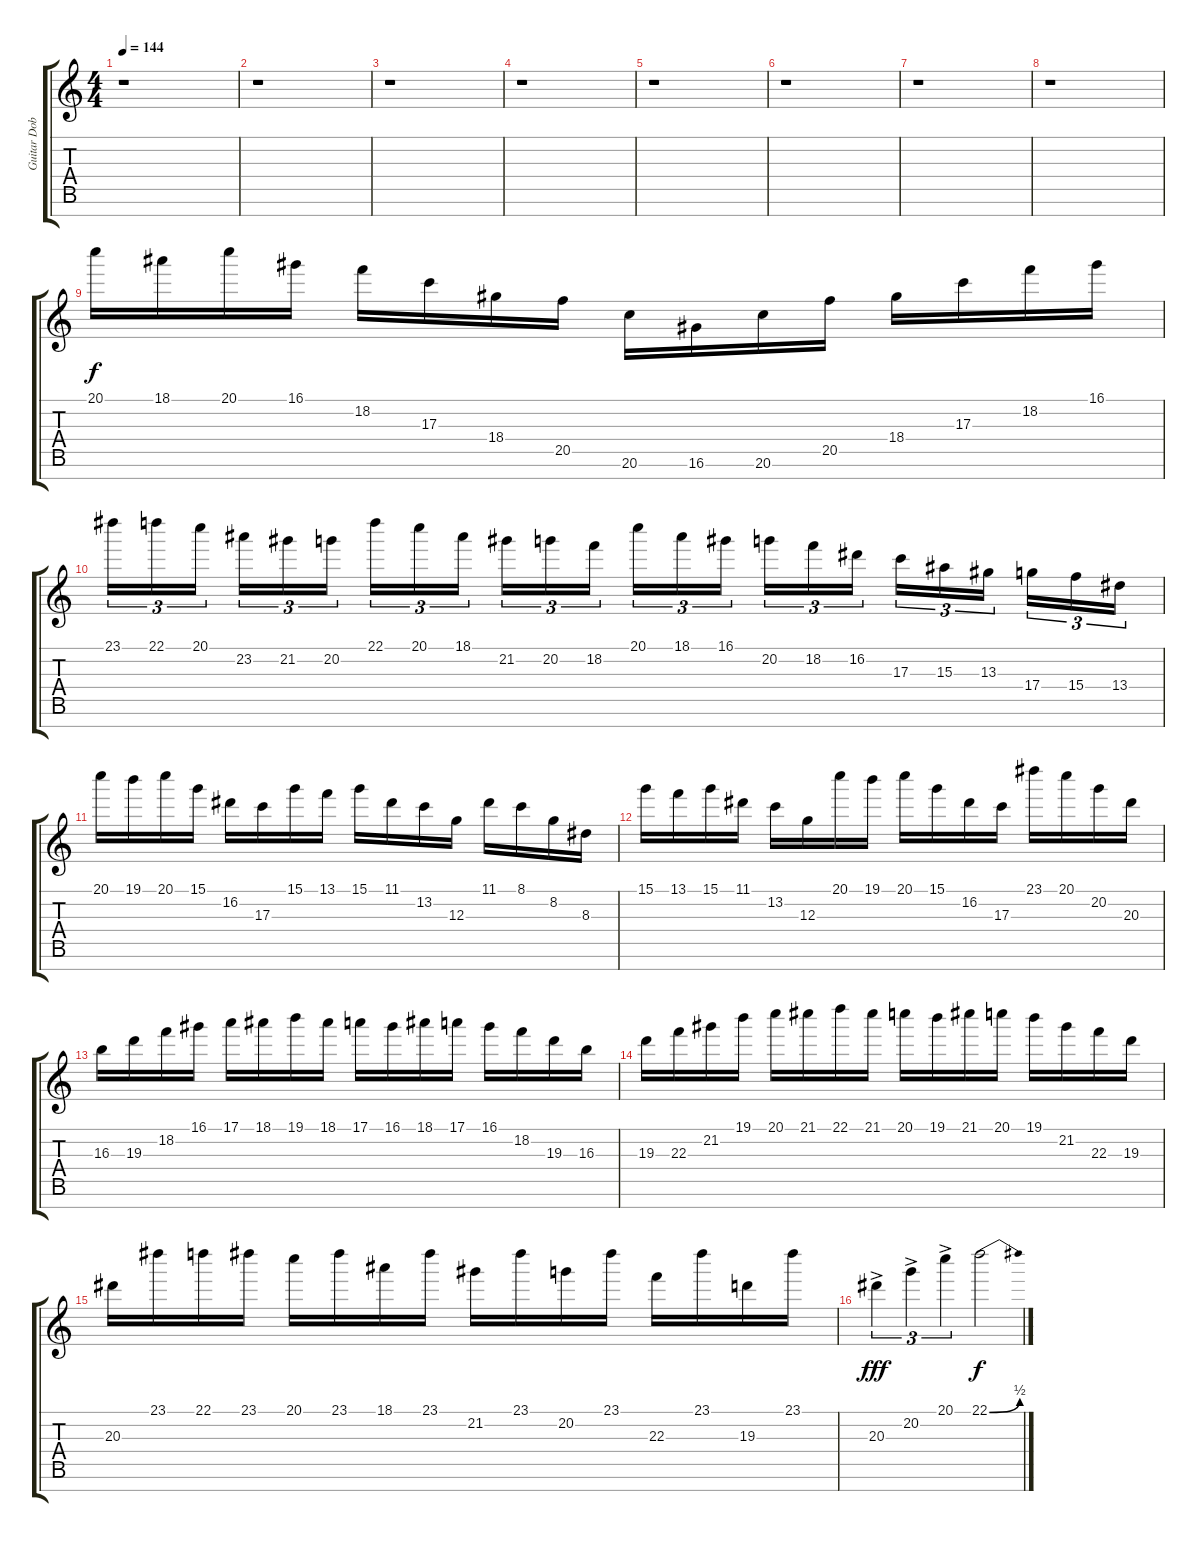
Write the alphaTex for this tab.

\track ("Guitar Dobra" "Guitar Dob") {instrument distortionguitar}
\staff {score tabs}
\tuning (E4 B3 G3 D3 A2 E2 B1) {hide}
\ts (4 4)
\tempo 144
\clef g2
\ks c
r.1{dy f} |
r.1 |
r.1 |
r.1 |
r.1 |
r.1 |
r.1 |
r.1 |
20.1.16 18.1.16 20.1.16 16.1.16 18.2.16 17.3.16 18.4.16 20.5.16 20.6.16 16.6.16 20.6.16 20.5.16 18.4.16 17.3.16 18.2.16 16.1.16 |
23.1.16{tu (3 2)} 22.1.16{tu (3 2)} 20.1.16{tu (3 2)} 23.2.16{tu (3 2)} 21.2.16{tu (3 2)} 20.2.16{tu (3 2)} 22.1.16{tu (3 2)} 20.1.16{tu (3 2)} 18.1.16{tu (3 2)} 21.2.16{tu (3 2)} 20.2.16{tu (3 2)} 18.2.16{tu (3 2)} 20.1.16{tu (3 2)} 18.1.16{tu (3 2)} 16.1.16{tu (3 2)} 20.2.16{tu (3 2)} 18.2.16{tu (3 2)} 16.2.16{tu (3 2)} 17.3.16{tu (3 2)} 15.3.16{tu (3 2)} 13.3.16{tu (3 2)} 17.4.16{tu (3 2)} 15.4.16{tu (3 2)} 13.4.16{tu (3 2)} |
20.1.16 19.1.16 20.1.16 15.1.16 16.2.16 17.3.16 15.1.16 13.1.16 15.1.16 11.1.16 13.2.16 12.3.16 11.1.16 8.1.16 8.2.16 8.3.16 |
15.1.16 13.1.16 15.1.16 11.1.16 13.2.16 12.3.16 20.1.16 19.1.16 20.1.16 15.1.16 16.2.16 17.3.16 23.1.16 20.1.16 20.2.16 20.3.16 |
16.3.16 19.3.16 18.2.16 16.1.16 17.1.16 18.1.16 19.1.16 18.1.16 17.1.16 16.1.16 18.1.16 17.1.16 16.1.16 18.2.16 19.3.16 16.3.16 |
19.3.16 22.3.16 21.2.16 19.1.16 20.1.16 21.1.16 22.1.16 21.1.16 20.1.16 19.1.16 21.1.16 20.1.16 19.1.16 21.2.16 22.3.16 19.3.16 |
20.3.16 23.1.16 22.1.16 23.1.16 20.1.16 23.1.16 18.1.16 23.1.16 21.2.16 23.1.16 20.2.16 23.1.16 22.3.16 23.1.16 19.3.16 23.1.16 |
20.3{ac}.4{tu (3 2) dy fff} 20.2{ac}.4{tu (3 2)} 20.1{ac}.4{tu (3 2)} 22.1{be (bend 0 0 60 2)}.2{dy f}
